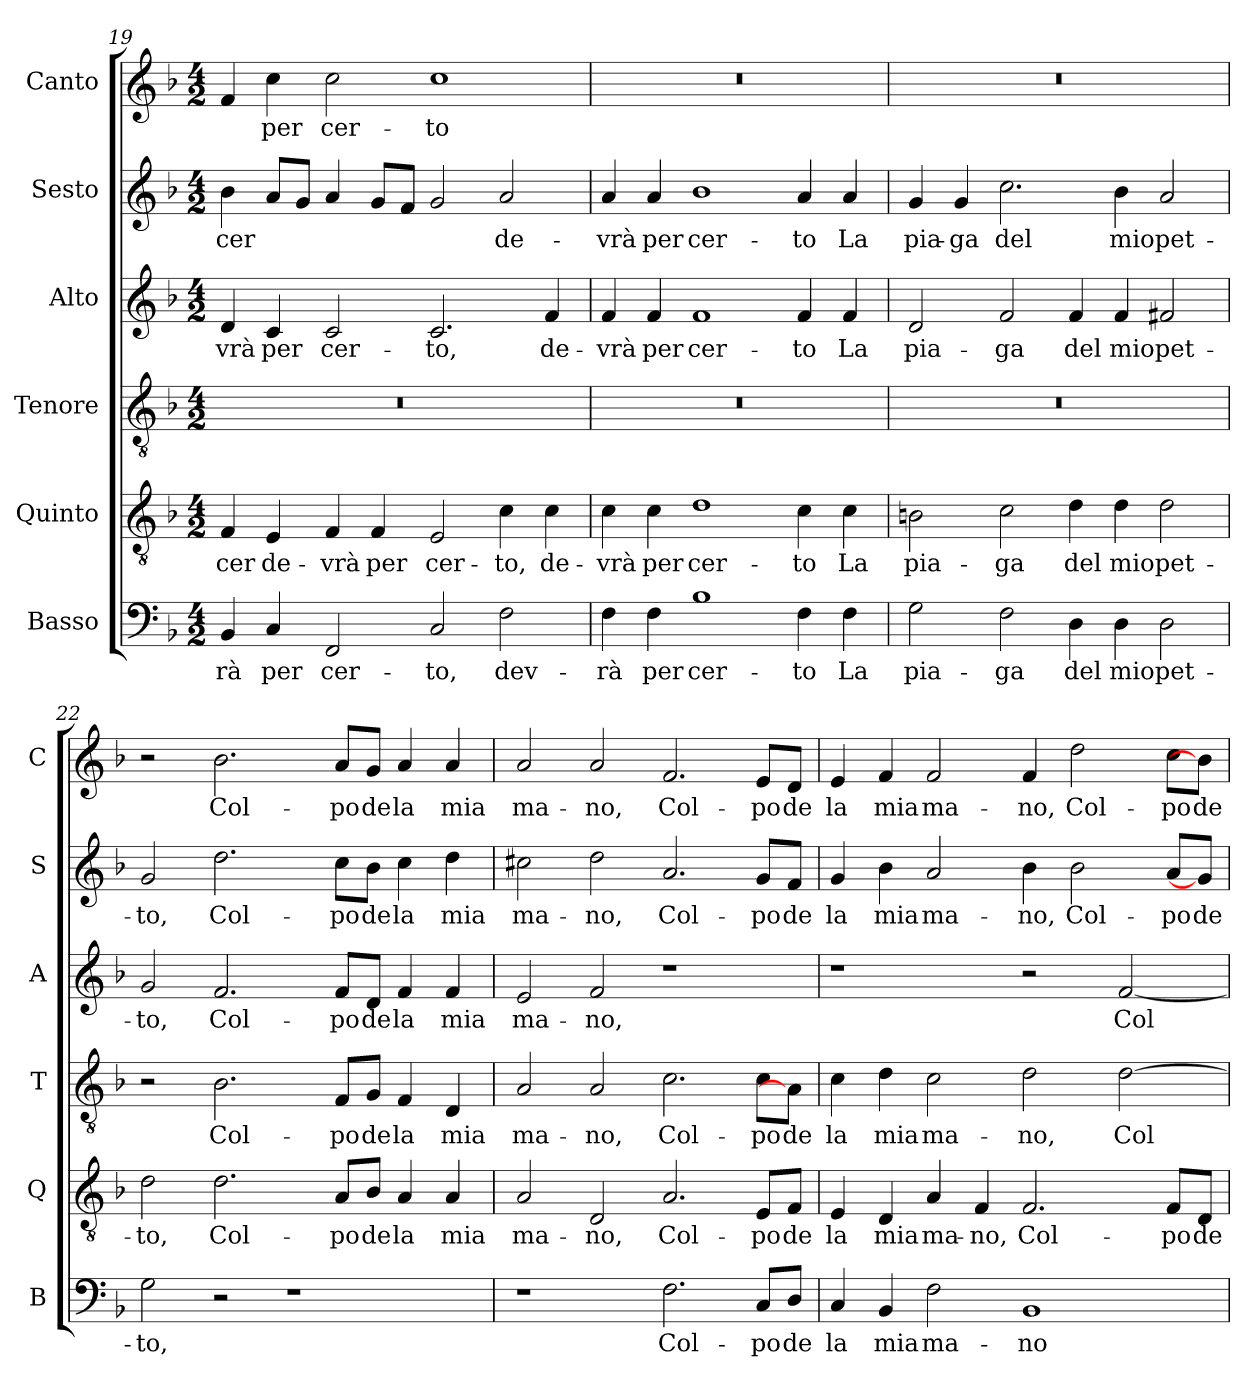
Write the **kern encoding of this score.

**kern	**text	**kern	**text	**kern	**text	**kern	**text	**kern	**text	**kern	**text
*part6	*part6	*part5	*part5	*part4	*part4	*part3	*part3	*part2	*part2	*part1	*part1
*staff6	*staff6	*staff5	*staff5	*staff4	*staff4	*staff3	*staff3	*staff2	*staff2	*staff1	*staff1
*I"Basso	*	*I"Quinto	*	*I"Tenore	*	*I"Alto	*	*I"Sesto	*	*I"Canto	*
*I'B	*	*I'Q	*	*I'T	*	*I'A	*	*I'S	*	*I'C	*
*clefF4	*	*clefGv2	*	*clefGv2	*	*clefG2	*	*clefG2	*	*clefG2	*
*k[b-]	*	*k[b-]	*	*k[b-]	*	*k[b-]	*	*k[b-]	*	*k[b-]	*
*M4/2	*	*M4/2	*	*M4/2	*	*M4/2	*	*M4/2	*	*M4/2	*
=19	=19	=19	=19	=19	=19	=19	=19	=19	=19	=19	=19
4BB-	-rà	4F	-cer	0r	.	4d	-vrà	4b-	-cer	4f	.
4C	per	4E	de-	.	.	4c	per	8aL	.	4cc	per
.	.	.	.	.	.	.	.	8gJ	.	.	.
2FF	cer-	4F	-vrà	.	.	2c	cer-	4a	.	2cc	cer-
.	.	4F	per	.	.	.	.	8gL	.	.	.
.	.	.	.	.	.	.	.	8fJ	.	.	.
2C	-to,	2E	cer-	.	.	2.c	-to,	2g	.	1cc	-to
2F	dev-	4c	-to,	.	.	.	.	2a	de-	.	.
.	.	4c	de-	.	.	4f	de-	.	.	.	.
=20	=20	=20	=20	=20	=20	=20	=20	=20	=20	=20	=20
4F	-rà	4c	-vrà	0r	.	4f	-vrà	4a	-vrà	0r	.
4F	per	4c	per	.	.	4f	per	4a	per	.	.
1B-	cer-	1d	cer-	.	.	1f	cer-	1b-	cer-	.	.
4F	-to	4c	-to	.	.	4f	-to	4a	-to	.	.
4F	La	4c	La	.	.	4f	La	4a	La	.	.
=21	=21	=21	=21	=21	=21	=21	=21	=21	=21	=21	=21
2G	pia-	2Bn	pia-	0r	.	2d	pia-	4g	pia-	0r	.
.	.	.	.	.	.	.	.	4g	-ga	.	.
2F	-ga	2c	-ga	.	.	2f	-ga	2.cc	del	.	.
4D	del	4d	del	.	.	4f	del	.	.	.	.
4D	mio	4d	mio	.	.	4f	mio	4b-	mio	.	.
2D	pet-	2d	pet-	.	.	2f#X	pet-	2a	pet-	.	.
=22	=22	=22	=22	=22	=22	=22	=22	=22	=22	=22	=22
2G	-to,	2d	-to,	2r	.	2g	-to,	2g	-to,	2r	.
2r	.	2.d	Col-	2.B-	Col-	2.f	Col-	2.dd	Col-	2.b-	Col-
1r	.	.	.	.	.	.	.	.	.	.	.
.	.	8AL	-po	8FL	-po	8fL	-po	8ccL	-po	8aL	-po
.	.	8B-J	de	8GJ	de	8dJ	de	8b-J	de	8gJ	de
.	.	4A	la	4F	la	4f	la	4cc	la	4a	la
.	.	4A	mia	4D	mia	4f	mia	4dd	mia	4a	mia
=23	=23	=23	=23	=23	=23	=23	=23	=23	=23	=23	=23
1r	.	2A	ma-	2A	ma-	2e	ma-	2cc#X	ma-	2a	ma-
.	.	2D	-no,	2A	-no,	2f	-no,	2dd	-no,	2a	-no,
2.F	Col-	2.A	Col-	2.c	Col-	1r	.	2.a	Col-	2.f	Col-
8CL	-po	8EL	-po	8cL	-po	.	.	8gL	-po	8eL	-po
8DJ	de	8FJ	de	8AJ]	de	.	.	8fJ	de	8dJ	de
=24	=24	=24	=24	=24	=24	=24	=24	=24	=24	=24	=24
4C	la	4E	la	4c	la	1r	.	4g	la	4e	la
4BB-	mia	4D	mia	4d	mia	.	.	4b-	mia	4f	mia
2F	ma-	4A	ma-	2c	ma-	.	.	2a	ma-	2f	ma-
.	.	4F	-no,	.	.	.	.	.	.	.	.
1BB-	-no	2.F	Col-	2d	-no,	2r	.	4b-	-no,	4f	-no,
.	.	.	.	.	.	.	.	2b-	Col-	2dd	Col-
.	.	.	.	[2d	Col-	[2f	Col-	.	.	.	.
.	.	8FL	-po	.	.	.	.	8aL	-po	8ccL	-po
.	.	8DJ	de	.	.	.	.	8gJ]	de	8b-J]	de
=	=	=	=	=	=	=	=	=	=	=	=
*-	*-	*-	*-	*-	*-	*-	*-	*-	*-	*-	*-
